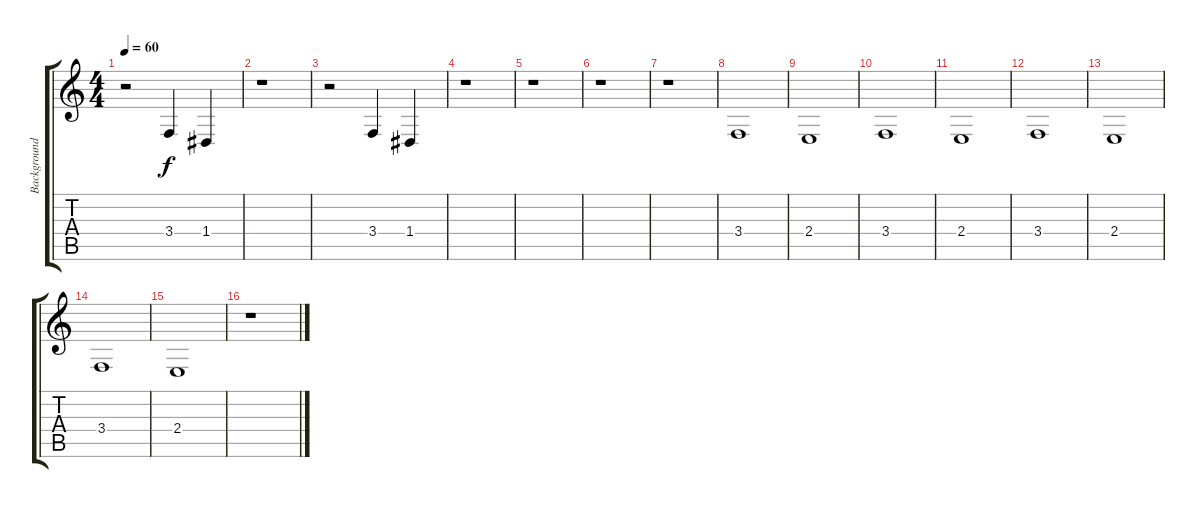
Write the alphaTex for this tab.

\track ("Background Effects" "Background") {instrument pad3polysynth}
\staff {score tabs}
\tuning (E4 B3 G3 D3 A2 E2) {hide}
\ts (4 4)
\tempo 60
\clef g2
\ks c
r.2{dy f} 3.4.4{balance 0} 1.4.4{balance 16} |
r.1{volume 9 instrument fx7echoes} |
r.2 3.4.4{balance 0} 1.4.4{balance 16} |
r.1 |
r.1 |
r.1 |
r.1 |
3.4.1{volume 8} |
2.4.1 |
3.4.1 |
2.4.1 |
3.4.1 |
2.4.1 |
3.4.1 |
2.4.1 |
r.1
